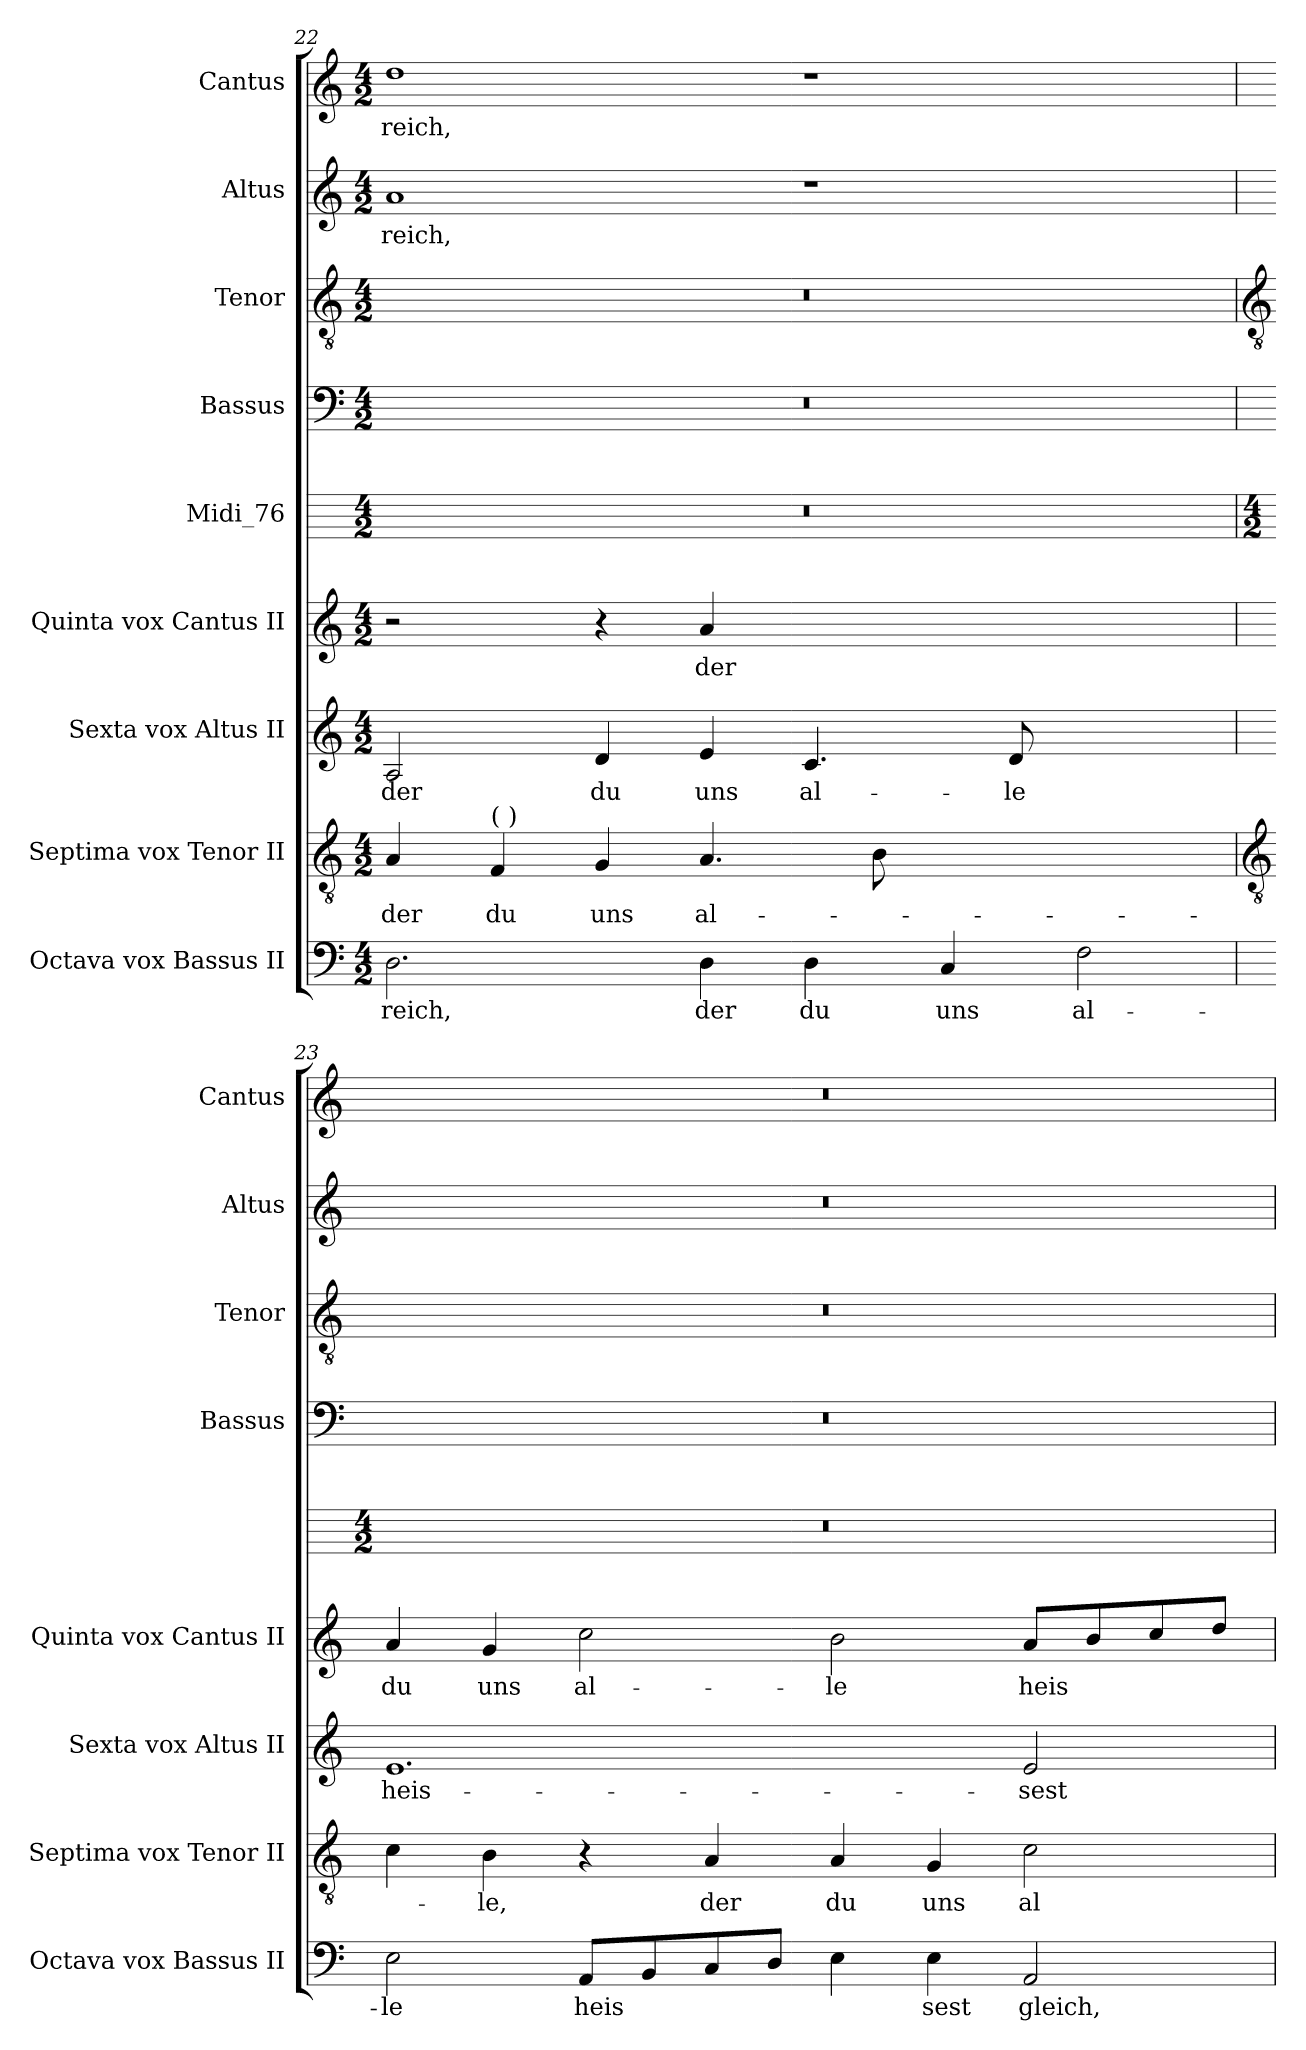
**kern	**text	**kern	**text	**kern	**text	**kern	**text	**kern	**kern	**kern	**kern	**text	**kern	**text
*part9	*part9	*part8	*part8	*part7	*part7	*part6	*part6	*part5	*part4	*part3	*part2	*part2	*part1	*part1
*staff9	*staff9	*staff8	*staff8	*staff7	*staff7	*staff6	*staff6	*staff5	*staff4	*staff3	*staff2	*staff2	*staff1	*staff1
*I"Octava vox Bassus II	*	*I"Septima vox Tenor II	*	*I"Sexta vox Altus II	*	*I"Quinta vox Cantus II	*	*I"Midi_76	*I"Bassus	*I"Tenor	*I"Altus	*	*I"Cantus	*
*I'Octava vox Bassus II	*	*I'Septima vox Tenor II	*	*I'Sexta vox Altus II	*	*I'Quinta vox Cantus II	*	*	*I'Bassus	*I'Tenor	*I'Altus	*	*I'Cantus	*
*clefF4	*	*clefGv2	*	*clefG2	*	*clefG2	*	*	*clefF4	*clefGv2	*clefG2	*	*clefG2	*
*k[]	*	*k[]	*	*k[]	*	*k[]	*	*	*k[]	*k[]	*k[]	*	*k[]	*
*C:	*	*C:	*	*C:	*	*C:	*	*	*C:	*C:	*C:	*	*C:	*
*M4/2	*	*M4/2	*	*M4/2	*	*M4/2	*	*M4/2	*M4/2	*M4/2	*M4/2	*	*M4/2	*
=22	=22	=22	=22	=22	=22	=22	=22	=22	=22	=22	=22	=22	=22	=22
!	!LO:LY:b	!	!LO:LY:b	!	!LO:LY:b	!	!	!	!	!	!	!LO:LY:b	!	!LO:LY:b
2.D	-reich,	4A	der	2A	der	2r	.	0r	0r	0r	1a	-reich,	1dd	-reich,
!	!	!LO:TX:a:t=(  )	!	!	!	!	!	!	!	!	!	!	!	!
!	!	!	!LO:LY:b	!	!	!	!	!	!	!	!	!	!	!
.	.	4F	du	.	.	.	.	.	.	.	.	.	.	.
!	!	!	!LO:LY:b	!	!LO:LY:b	!	!	!	!	!	!	!	!	!
.	.	4G	uns	4d	du	4r	.	.	.	.	.	.	.	.
!	!LO:LY:b	!	!LO:LY:b	!	!LO:LY:b	!	!LO:LY:b	!	!	!	!	!	!	!
4D	der	4.A	al-	4e	uns	4a	der	.	.	.	.	.	.	.
!	!LO:LY:b	!	!	!	!LO:LY:b	!	!	!	!	!	!	!	!	!
4D	du	.	.	4.c	al-	1ryy	.	.	.	.	1r	.	1r	.
.	.	8B	.	.	.	.	.	.	.	.	.	.	.	.
!	!LO:LY:b	!	!	!	!	!	!	!	!	!	!	!	!	!
4C	uns	2.ryy	.	.	.	.	.	.	.	.	.	.	.	.
!	!	!	!	!	!LO:LY:b	!	!	!	!	!	!	!	!	!
.	.	.	.	8d	-le	.	.	.	.	.	.	.	.	.
!	!LO:LY:b	!	!	!	!	!	!	!	!	!	!	!	!	!
2F	al-	.	.	2ryy	.	.	.	.	.	.	.	.	.	.
!!LO:LB:g=z
=23	=23	=23	=23	=23	=23	=23	=23	=23	=23	=23	=23	=23	=23	=23
*	*	*clefGv2	*	*	*	*	*	*	*	*clefGv2	*	*	*	*
*	*	*	*	*	*	*	*	*M4/2	*	*	*	*	*	*
!	!LO:LY:b	!	!	!	!LO:LY:b	!	!LO:LY:b	!	!	!	!	!	!	!
2E	-le	4c	.	1.e	heis-	4a	du	0r	0r	0r	0r	.	0r	.
!	!	!	!LO:LY:b	!	!	!	!LO:LY:b	!	!	!	!	!	!	!
.	.	4B	-le,	.	.	4g	uns	.	.	.	.	.	.	.
!	!LO:LY:b	!	!	!	!	!	!LO:LY:b	!	!	!	!	!	!	!
8AAL	heis	4r	.	.	.	2cc	al-	.	.	.	.	.	.	.
8BB	.	.	.	.	.	.	.	.	.	.	.	.	.	.
!	!	!	!LO:LY:b	!	!	!	!	!	!	!	!	!	!	!
8C	.	4A	der	.	.	.	.	.	.	.	.	.	.	.
8DJ	.	.	.	.	.	.	.	.	.	.	.	.	.	.
!	!	!	!LO:LY:b	!	!	!	!LO:LY:b	!	!	!	!	!	!	!
4E	.	4A	du	.	.	2b	-le	.	.	.	.	.	.	.
!	!LO:LY:b	!	!LO:LY:b	!	!	!	!	!	!	!	!	!	!	!
4E	sest	4G	uns	.	.	.	.	.	.	.	.	.	.	.
!	!LO:LY:b	!	!LO:LY:b	!	!LO:LY:b	!	!LO:LY:b	!	!	!	!	!	!	!
2AA	gleich,	2c	al-	2e	-sest	8a/L	heis	.	.	.	.	.	.	.
.	.	.	.	.	.	8b/	.	.	.	.	.	.	.	.
.	.	.	.	.	.	8cc/	.	.	.	.	.	.	.	.
.	.	.	.	.	.	8dd/J	.	.	.	.	.	.	.	.
=	=	=	=	=	=	=	=	=	=	=	=	=	=	=
*-	*-	*-	*-	*-	*-	*-	*-	*-	*-	*-	*-	*-	*-	*-
